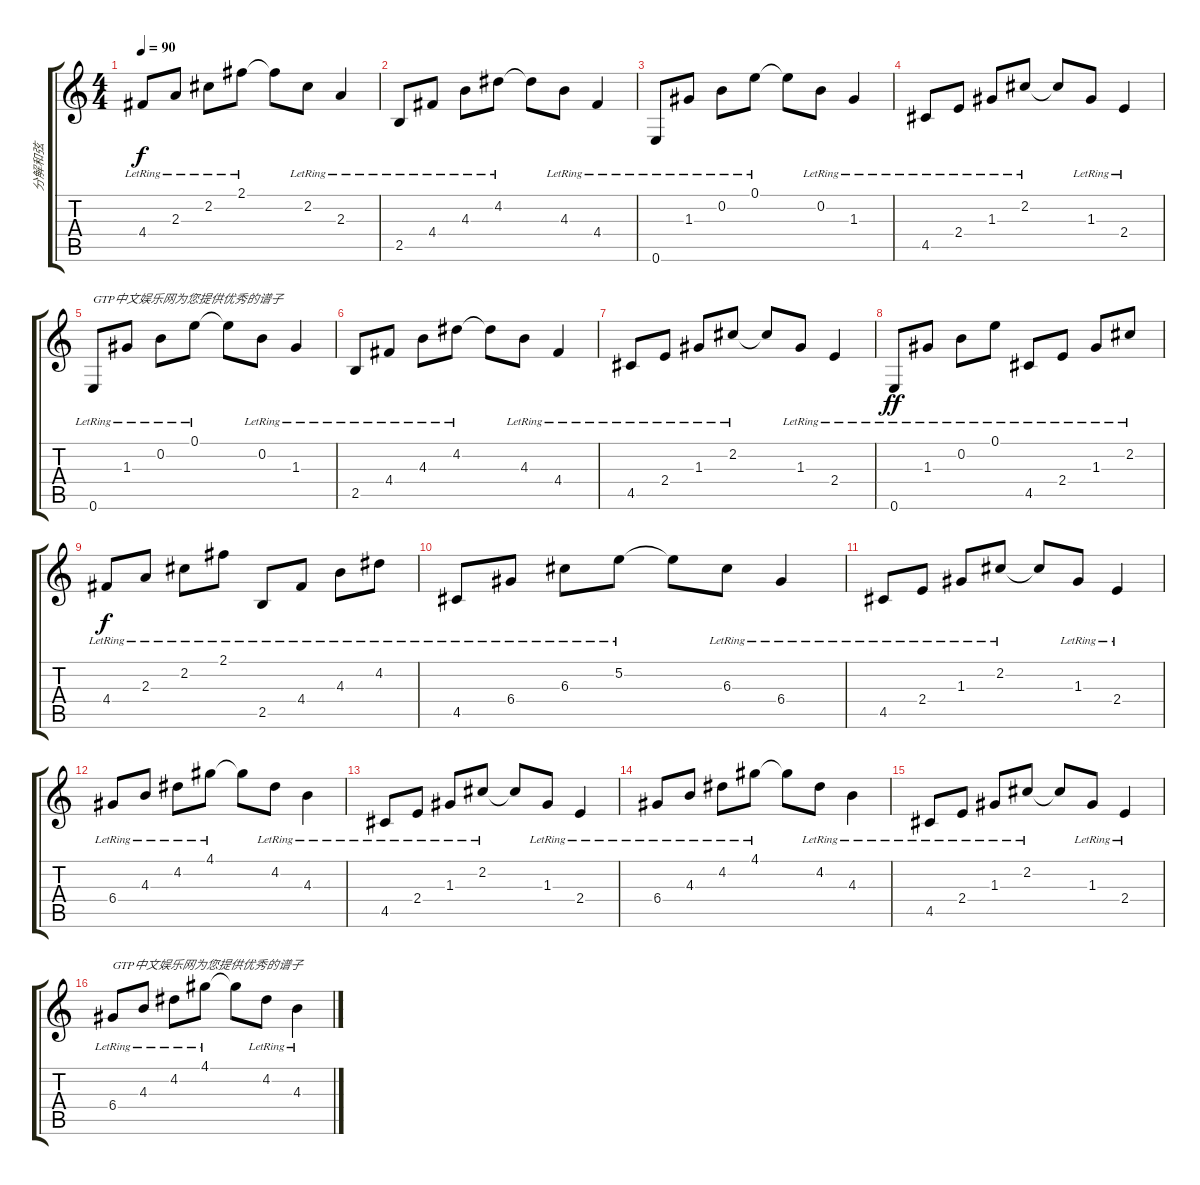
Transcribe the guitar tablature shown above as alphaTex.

\track ("分解和弦" "分解和弦") {instrument acousticguitarsteel}
\staff {score tabs}
\tuning (E4 B3 G3 D3 A2 E2) {hide}
\ts (4 4)
\tempo 90
\clef g2
\ks c
4.4{lr}.8{dy f} 2.3{lr}.8 2.2{lr}.8 2.1{lr}.8 2.1{t}.8 2.2{lr}.8 2.3{lr}.4 |
2.5{lr}.8 4.4{lr}.8 4.3{lr}.8 4.2{lr}.8 4.2{t}.8 4.3{lr}.8 4.4{lr}.4 |
0.6{lr}.8 1.3{lr}.8 0.2{lr}.8 0.1{lr}.8 0.1{t}.8 0.2{lr}.8 1.3{lr}.4 |
4.5{lr}.8 2.4{lr}.8 1.3{lr}.8 2.2{lr}.8 2.2{t}.8 1.3{lr}.8 2.4{lr}.4 |
0.6{lr}.8{txt "GTP中文娱乐网为您提供优秀的谱子"} 1.3{lr}.8 0.2{lr}.8 0.1{lr}.8 0.1{t}.8 0.2{lr}.8 1.3{lr}.4 |
2.5{lr}.8 4.4{lr}.8 4.3{lr}.8 4.2{lr}.8 4.2{t}.8 4.3{lr}.8 4.4{lr}.4 |
4.5{lr}.8 2.4{lr}.8 1.3{lr}.8 2.2{lr}.8 2.2{t}.8 1.3{lr}.8 2.4{lr}.4 |
0.6{lr}.8{dy ff} 1.3{lr}.8 0.2{lr}.8 0.1{lr}.8 4.5{lr}.8 2.4{lr}.8 1.3{lr}.8 2.2{lr}.8 |
4.4{lr}.8{dy f} 2.3{lr}.8 2.2{lr}.8 2.1{lr}.8 2.5{lr}.8 4.4{lr}.8 4.3{lr}.8 4.2{lr}.8 |
4.5{lr}.8 6.4{lr}.8 6.3{lr}.8 5.2{lr}.8 5.2{t}.8 6.3{lr}.8 6.4{lr}.4 |
4.5{lr}.8 2.4{lr}.8 1.3{lr}.8 2.2{lr}.8 2.2{t}.8 1.3{lr}.8 2.4{lr}.4 |
6.4{lr}.8 4.3{lr}.8 4.2{lr}.8 4.1{lr}.8 4.1{t}.8 4.2{lr}.8 4.3{lr}.4 |
4.5{lr}.8 2.4{lr}.8 1.3{lr}.8 2.2{lr}.8 2.2{t}.8 1.3{lr}.8 2.4{lr}.4 |
6.4{lr}.8 4.3{lr}.8 4.2{lr}.8 4.1{lr}.8 4.1{t}.8 4.2{lr}.8 4.3{lr}.4 |
4.5{lr}.8 2.4{lr}.8 1.3{lr}.8 2.2{lr}.8 2.2{t}.8 1.3{lr}.8 2.4{lr}.4 |
6.4{lr}.8{txt "GTP中文娱乐网为您提供优秀的谱子"} 4.3{lr}.8 4.2{lr}.8 4.1{lr}.8 4.1{t}.8 4.2{lr}.8 4.3{lr}.4
